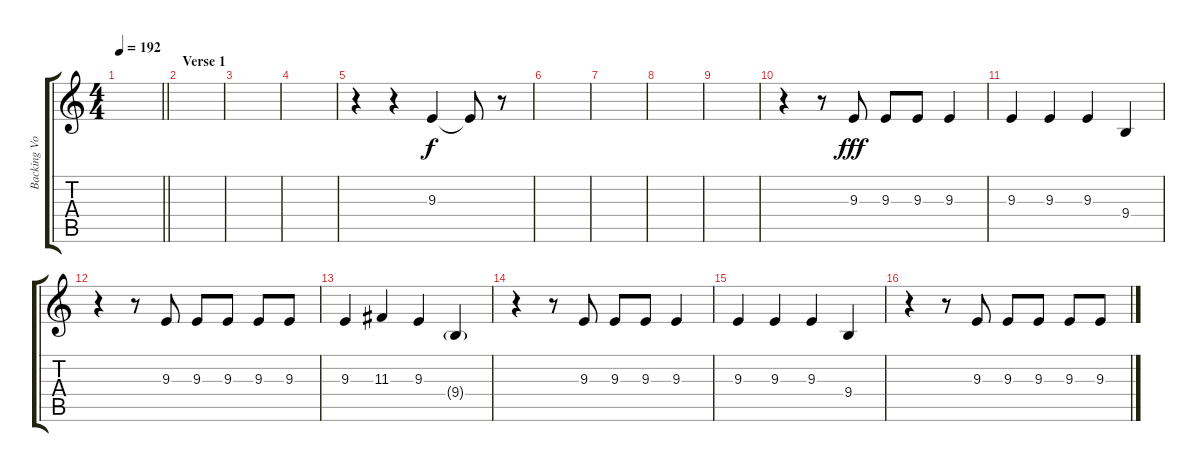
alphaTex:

\track ("Backing Vox (Cone)" "Backing Vo") {instrument lead2sawtooth}
\staff {score tabs}
\tuning (E4 B3 G3 D3 A2 E2) {hide}
\ts (4 4)
\tempo 192
\clef g2
\barLineRight lightlight
\ks c
|
\section ("" "Verse 1")
|
|
|
r.4 r.4 9.3.4 9.3{t}.8{dy f} r.8 |
|
|
|
|
r.4 r.8 9.3.8{dy fff} 9.3.8 9.3.8 9.3.4 |
9.3.4 9.3.4 9.3.4 9.4.4 |
r.4 r.8 9.3.8 9.3.8 9.3.8 9.3.8 9.3.8 |
9.3.4 11.3.4 9.3.4 9.4{g}.4 |
r.4 r.8 9.3.8 9.3.8 9.3.8 9.3.4 |
9.3.4 9.3.4 9.3.4 9.4.4 |
r.4 r.8 9.3.8 9.3.8 9.3.8 9.3.8 9.3.8
